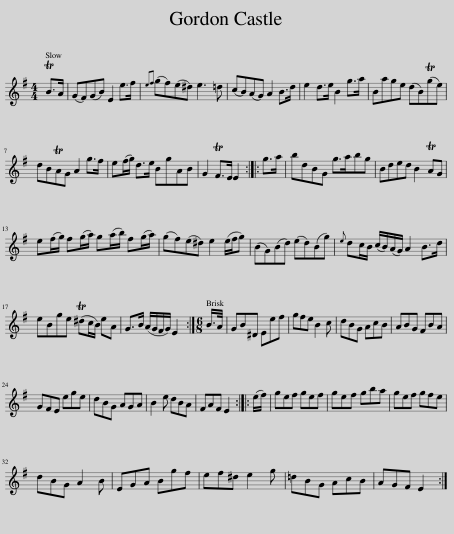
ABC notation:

X:1
L:1/8
M:4/4
I:linebreak $
K:Emin
V:1 treble
V:1
 TB>A | (GF)(GB) E2 e>f |{ef} (gf)(e^d) e3 =d | (cB)(AG) A2 B>d | e2 d>e B2 g>a | %5
 Bage (dB)(Tge) |$ dBTAG A2 g>f | e(f/g/) d>e BgAB | G2 TF>E E2 :: g>a | %10
 bdBG g>abg | Bded B2 TAG |$ e(f/g/) f(g/a/) g(a/b/) f(g/a/) | (gf)(e^d) e2 (e/f/g) | (BG)(Bd) (ed)(Bg) | %15
{e} dc/B/ (c/B/)(A/G/) A2 B>d |$ eBge (T^dc/B/) eA | G>B (A/G/F/G/) E2 :|[M:6/8] B/>A/ | GB^D Eef | %20
 gfe B2 c | dBG AcB | ABG FBA |$ GFE ege | dBG AGA | %25
 B2 e dBA | FAF E2 :: (e/f/) | gef gef | gef gba | %30
 gef gfe |$ dBG A2 B | EGA Bgf | ef^d e2 g | =dBG AcB | %35
 AGF E2 :| %36
